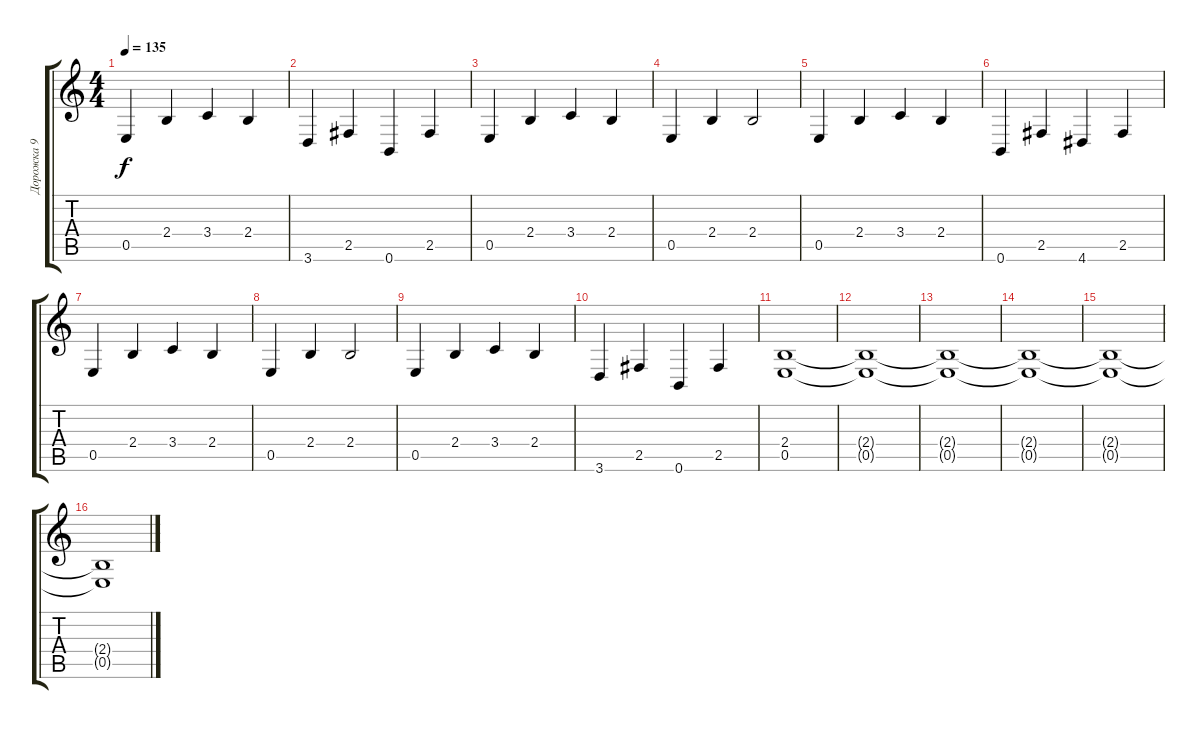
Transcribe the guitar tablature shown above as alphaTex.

\track ("Дорожка 9" "Дорожка 9") {instrument distortionguitar}
\staff {score tabs}
\tuning (B3 Gb3 D3 A2 E2 B1) {hide}
\ts (4 4)
\tempo 135
\clef g2
\ks c
0.5.4{dy f} 2.4.4 3.4.4 2.4.4 |
3.6.4 2.5.4 0.6.4 2.5.4 |
0.5.4 2.4.4 3.4.4 2.4.4 |
0.5.4 2.4.4 2.4.2 |
0.5.4 2.4.4 3.4.4 2.4.4 |
0.6.4 2.5.4 4.6.4 2.5.4 |
0.5.4 2.4.4 3.4.4 2.4.4 |
0.5.4 2.4.4 2.4.2 |
0.5.4 2.4.4 3.4.4 2.4.4 |
3.6.4 2.5.4 0.6.4 2.5.4 |
(2.4 0.5).1 |
(2.4{t} 0.5{t}).1 |
(2.4{t} 0.5{t}).1 |
(2.4{t} 0.5{t}).1 |
(2.4{t} 0.5{t}).1 |
(2.4{t} 0.5{t}).1
